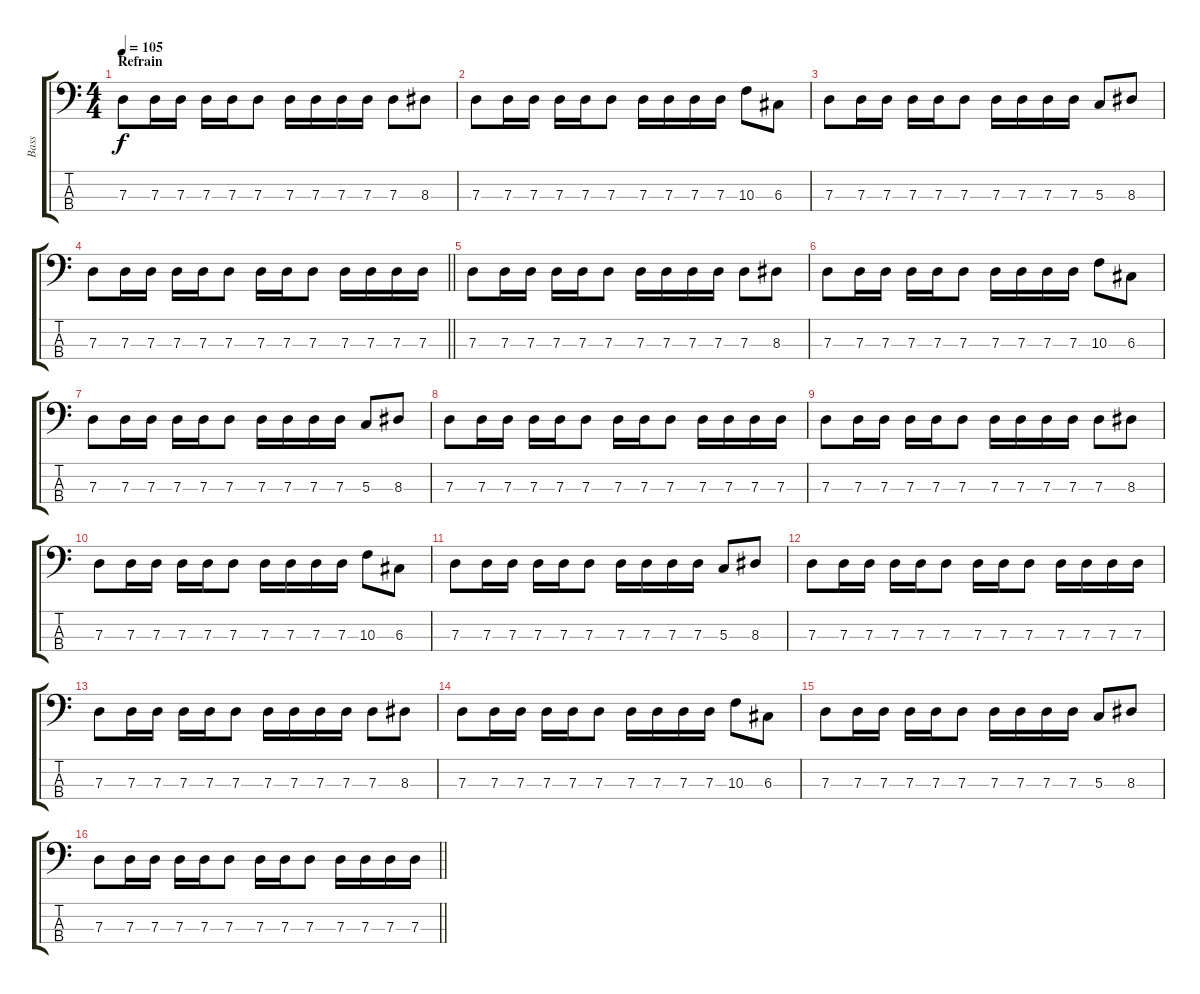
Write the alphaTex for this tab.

\track ("Bass" "Bass") {instrument electricbassfinger}
\staff {score tabs}
\tuning (F2 C2 G1 C1) {hide}
\ts (4 4)
\section ("" "Refrain")
\tempo 105
\clef f4
\ks c
7.3.8{dy f} 7.3.16 7.3.16 7.3.16 7.3.16 7.3.8 7.3.16 7.3.16 7.3.16 7.3.16 7.3.8 8.3.8 |
7.3.8 7.3.16 7.3.16 7.3.16 7.3.16 7.3.8 7.3.16 7.3.16 7.3.16 7.3.16 10.3.8 6.3.8 |
7.3.8 7.3.16 7.3.16 7.3.16 7.3.16 7.3.8 7.3.16 7.3.16 7.3.16 7.3.16 5.3.8 8.3.8 |
\barLineRight lightlight
7.3.8 7.3.16 7.3.16 7.3.16 7.3.16 7.3.8 7.3.16 7.3.16 7.3.8 7.3.16 7.3.16 7.3.16 7.3.16 |
7.3.8 7.3.16 7.3.16 7.3.16 7.3.16 7.3.8 7.3.16 7.3.16 7.3.16 7.3.16 7.3.8 8.3.8 |
7.3.8 7.3.16 7.3.16 7.3.16 7.3.16 7.3.8 7.3.16 7.3.16 7.3.16 7.3.16 10.3.8 6.3.8 |
7.3.8 7.3.16 7.3.16 7.3.16 7.3.16 7.3.8 7.3.16 7.3.16 7.3.16 7.3.16 5.3.8 8.3.8 |
7.3.8 7.3.16 7.3.16 7.3.16 7.3.16 7.3.8 7.3.16 7.3.16 7.3.8 7.3.16 7.3.16 7.3.16 7.3.16 |
7.3.8 7.3.16 7.3.16 7.3.16 7.3.16 7.3.8 7.3.16 7.3.16 7.3.16 7.3.16 7.3.8 8.3.8 |
7.3.8 7.3.16 7.3.16 7.3.16 7.3.16 7.3.8 7.3.16 7.3.16 7.3.16 7.3.16 10.3.8 6.3.8 |
7.3.8 7.3.16 7.3.16 7.3.16 7.3.16 7.3.8 7.3.16 7.3.16 7.3.16 7.3.16 5.3.8 8.3.8 |
7.3.8 7.3.16 7.3.16 7.3.16 7.3.16 7.3.8 7.3.16 7.3.16 7.3.8 7.3.16 7.3.16 7.3.16 7.3.16 |
7.3.8 7.3.16 7.3.16 7.3.16 7.3.16 7.3.8 7.3.16 7.3.16 7.3.16 7.3.16 7.3.8 8.3.8 |
7.3.8 7.3.16 7.3.16 7.3.16 7.3.16 7.3.8 7.3.16 7.3.16 7.3.16 7.3.16 10.3.8 6.3.8 |
7.3.8 7.3.16 7.3.16 7.3.16 7.3.16 7.3.8 7.3.16 7.3.16 7.3.16 7.3.16 5.3.8 8.3.8 |
\barLineRight lightlight
7.3.8 7.3.16 7.3.16 7.3.16 7.3.16 7.3.8 7.3.16 7.3.16 7.3.8 7.3.16 7.3.16 7.3.16 7.3.16
